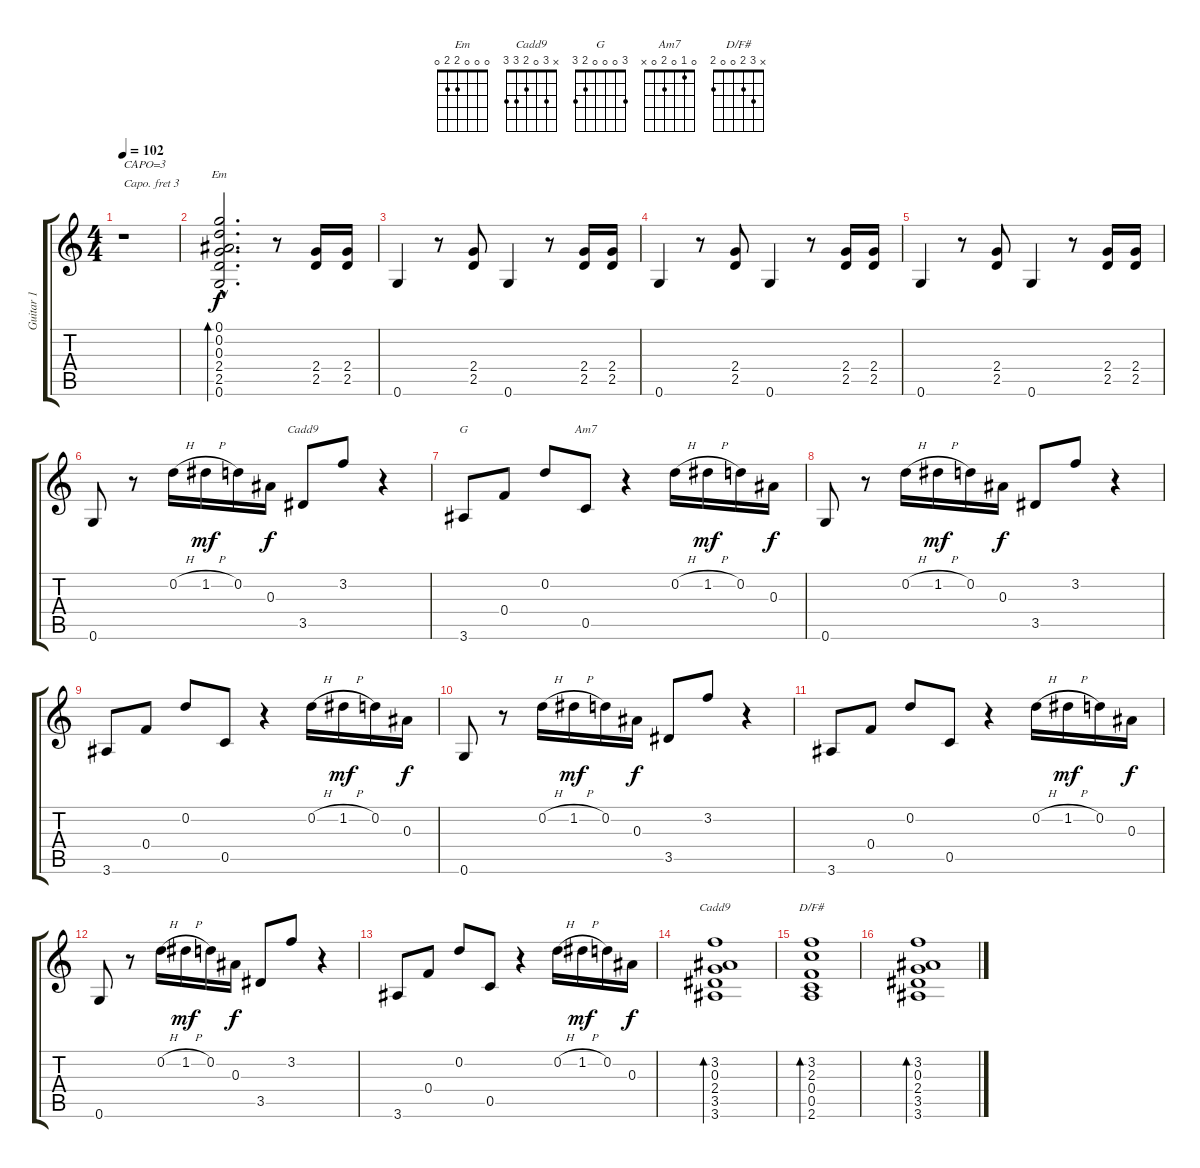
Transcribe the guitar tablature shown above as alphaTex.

\track ("Guitar 1" "Guitar 1") {instrument acousticguitarsteel}
\staff {score tabs}
\capo 3
\tuning (E4 B3 G3 D3 A2 E2) {hide}
\chord ("Em" 0 0 0 2 2 0)
\chord ("Cadd9" x 3 0 2 3 x)
\chord ("G" 3 0 0 0 2 3)
\chord ("Am7" 0 1 0 2 0 x)
\chord ("Cadd9" x 3 0 2 3 3)
\chord ("D/F#" x 3 2 0 0 2)
\ts (4 4)
\tempo 102
\clef g2
\ks c
r.1{txt "CAPO=3" dy f instrument acousticguitarsteel} |
(0.1{hac} 0.2{hac} 0.3{hac} 2.4{hac} 2.5{hac} 0.6{hac}).2{d bd 60 ch "Em"} r.8 (2.4 2.5).16 (2.4 2.5).16 |
0.6.4 r.8 (2.4 2.5).8 0.6.4 r.8 (2.4 2.5).16 (2.4 2.5).16 |
0.6.4 r.8 (2.4 2.5).8 0.6.4 r.8 (2.4 2.5).16 (2.4 2.5).16 |
0.6.4 r.8 (2.4 2.5).8 0.6.4 r.8 (2.4 2.5).16 (2.4 2.5).16 |
0.6.8 r.8 0.2{h}.16 1.2{h}.16{dy mf} 0.2.16 0.3.16{dy f} 3.5.8{ch "Cadd9"} 3.2.8 r.4 |
3.6.8{ch "G"} 0.4.8 0.2.8 0.5.8{ch "Am7"} r.4 0.2{h}.16 1.2{h}.16{dy mf} 0.2.16 0.3.16{dy f} |
0.6.8 r.8 0.2{h}.16 1.2{h}.16{dy mf} 0.2.16 0.3.16{dy f} 3.5.8 3.2.8 r.4 |
3.6.8 0.4.8 0.2.8 0.5.8 r.4 0.2{h}.16 1.2{h}.16{dy mf} 0.2.16 0.3.16{dy f} |
0.6.8 r.8 0.2{h}.16 1.2{h}.16{dy mf} 0.2.16 0.3.16{dy f} 3.5.8 3.2.8 r.4 |
3.6.8 0.4.8 0.2.8 0.5.8 r.4 0.2{h}.16 1.2{h}.16{dy mf} 0.2.16 0.3.16{dy f} |
0.6.8 r.8 0.2{h}.16 1.2{h}.16{dy mf} 0.2.16 0.3.16{dy f} 3.5.8 3.2.8 r.4 |
3.6.8 0.4.8 0.2.8 0.5.8 r.4 0.2{h}.16 1.2{h}.16{dy mf} 0.2.16 0.3.16{dy f} |
(3.2 0.3 2.4 3.5 3.6).1{bd 240 ch "Cadd9"} |
(3.2 2.3 0.4 0.5 2.6).1{bd 240 ch "D/F#"} |
(3.2 0.3 2.4 3.5 3.6).1{bd 240}
